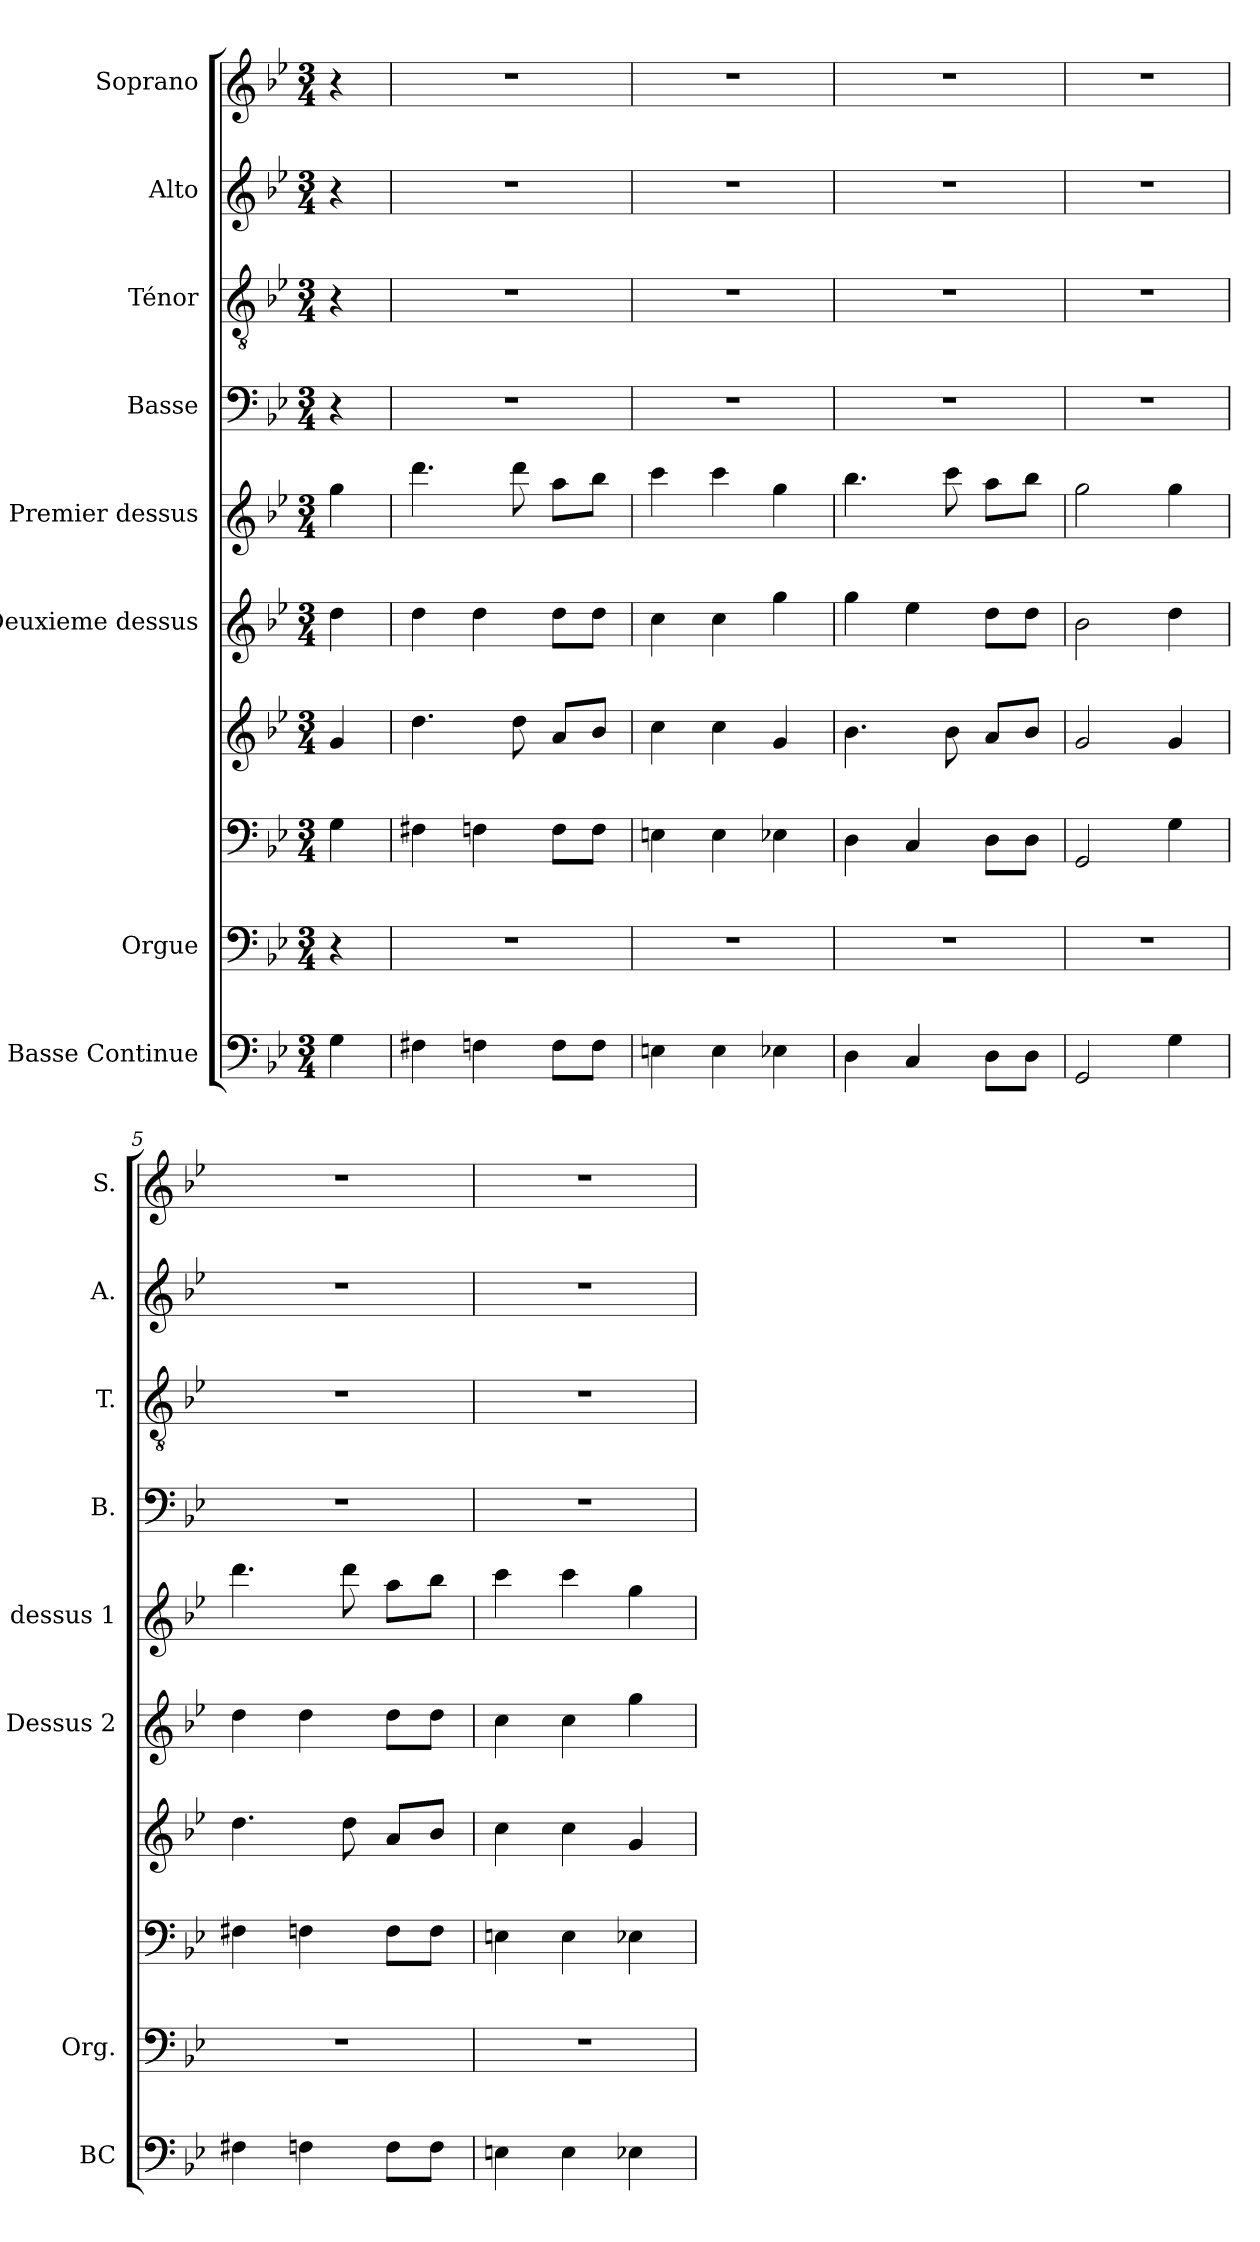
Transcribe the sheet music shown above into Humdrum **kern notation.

**kern	**kern	**kern	**kern	**kern	**kern	**kern	**kern	**kern	**kern
*part8	*part7	*part7	*part7	*part6	*part5	*part4	*part3	*part2	*part1
*staff10	*staff9	*staff8	*staff7	*staff6	*staff5	*staff4	*staff3	*staff2	*staff1
*I"Basse Continue	*I"Orgue	*	*	*I"Deuxieme dessus	*I"Premier dessus	*I"Basse	*I"Ténor	*I"Alto	*I"Soprano
*I'BC	*I'Org.	*	*	*I'Dessus 2	*I'dessus 1	*I'B.	*I'T.	*I'A.	*I'S.
*stria5	*stria5	*	*	*stria5	*stria5	*	*	*	*
*clefF4	*clefF4	*clefF4	*clefG2	*clefG2	*clefG2	*clefF4	*clefGv2	*clefG2	*clefG2
*k[b-e-]	*k[b-e-]	*k[b-e-]	*k[b-e-]	*k[b-e-]	*k[b-e-]	*k[b-e-]	*k[b-e-]	*k[b-e-]	*k[b-e-]
*M3/4	*M3/4	*M3/4	*M3/4	*M3/4	*M3/4	*M3/4	*M3/4	*M3/4	*M3/4
*MM80	*MM80	*MM80	*MM80	*MM80	*MM80	*MM80	*MM80	*MM80	*MM80
=	=	=	=	=	=	=	=	=	=
4G	4r	4G\	4g/	4dd	4gg	4r	4r	4r	4r
=1	=1	=1	=1	=1	=1	=1	=1	=1	=1
4F#X	2.r	4F#X\	4.dd\	4dd	4.ddd	2.r	2.r	2.r	2.r
4Fn	.	4Fn\	.	4dd	.	.	.	.	.
.	.	.	8dd\	.	8ddd	.	.	.	.
8F\L	.	8F\L	8a/L	8dd\L	8aa\L	.	.	.	.
8F\J	.	8F\J	8b-/J	8dd\J	8bb-\J	.	.	.	.
=2	=2	=2	=2	=2	=2	=2	=2	=2	=2
4En	2.r	4En\	4cc\	4cc	4ccc	2.r	2.r	2.r	2.r
4E	.	4E\	4cc\	4cc	4ccc	.	.	.	.
4E-X	.	4E-X\	4g/	4gg	4gg	.	.	.	.
=3	=3	=3	=3	=3	=3	=3	=3	=3	=3
4D	2.r	4D\	4.b-\	4gg	4.bb-	2.r	2.r	2.r	2.r
4C	.	4C/	.	4ee-	.	.	.	.	.
.	.	.	8b-\	.	8ccc	.	.	.	.
8D\L	.	8D\L	8a/L	8dd\L	8aa\L	.	.	.	.
8D\J	.	8D\J	8b-/J	8dd\J	8bb-\J	.	.	.	.
=4	=4	=4	=4	=4	=4	=4	=4	=4	=4
2GG	2.r	2GG/	2g/	2b-	2gg	2.r	2.r	2.r	2.r
4G	.	4G\	4g/	4dd	4gg	.	.	.	.
=5	=5	=5	=5	=5	=5	=5	=5	=5	=5
4F#X	2.r	4F#X\	4.dd\	4dd	4.ddd	2.r	2.r	2.r	2.r
4Fn	.	4Fn\	.	4dd	.	.	.	.	.
.	.	.	8dd\	.	8ddd	.	.	.	.
8F\L	.	8F\L	8a/L	8dd\L	8aa\L	.	.	.	.
8F\J	.	8F\J	8b-/J	8dd\J	8bb-\J	.	.	.	.
=6	=6	=6	=6	=6	=6	=6	=6	=6	=6
4En	2.r	4En\	4cc\	4cc	4ccc	2.r	2.r	2.r	2.r
4E	.	4E\	4cc\	4cc	4ccc	.	.	.	.
4E-X	.	4E-X\	4g/	4gg	4gg	.	.	.	.
=	=	=	=	=	=	=	=	=	=
*-	*-	*-	*-	*-	*-	*-	*-	*-	*-
